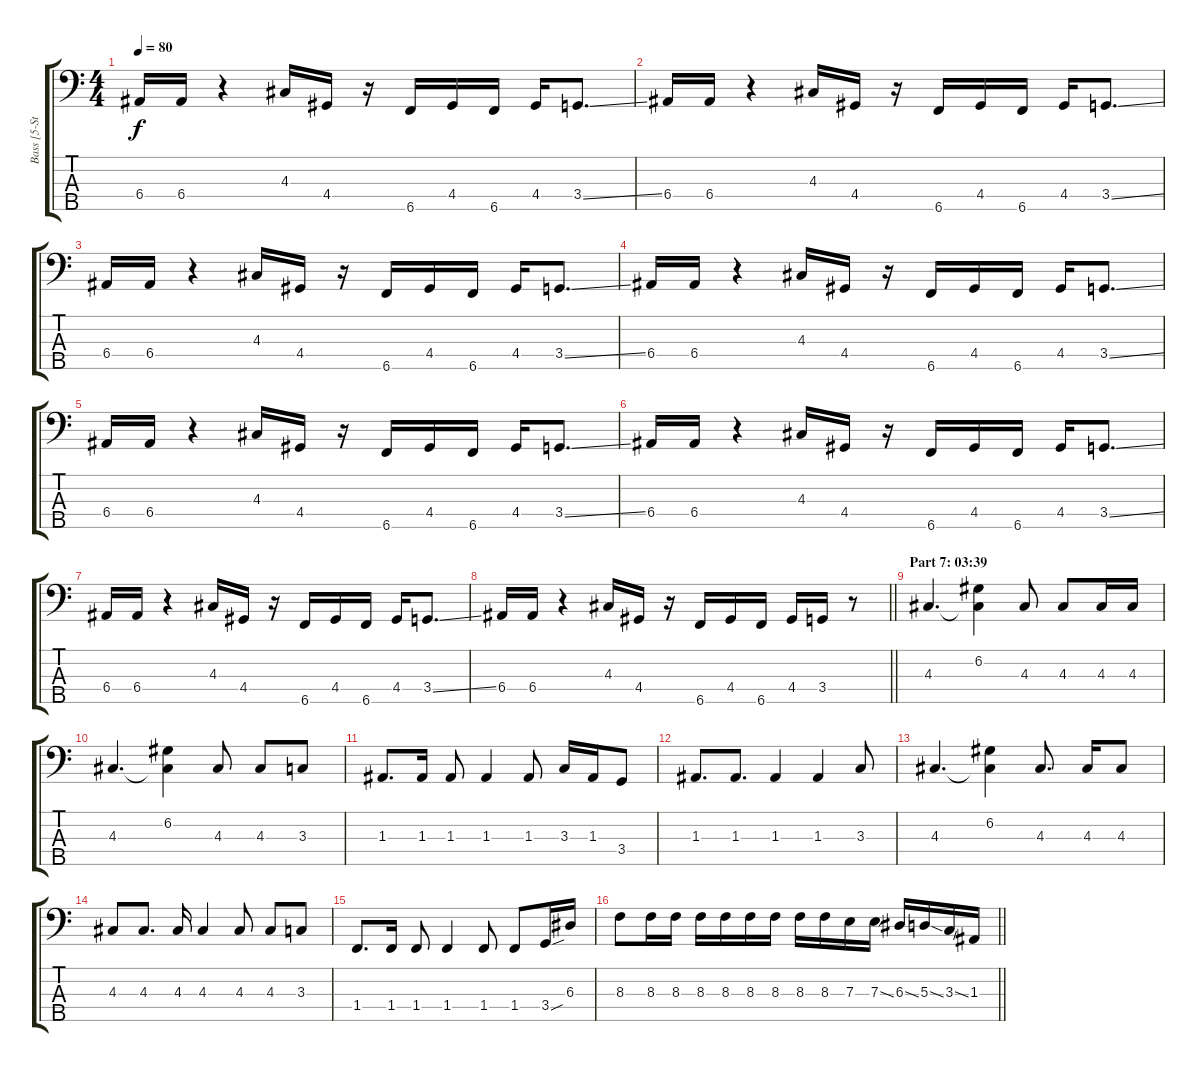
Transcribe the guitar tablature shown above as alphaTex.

\track ("Bass [5-String]" "Bass [5-St") {instrument electricbasspick}
\staff {score tabs}
\tuning (G2 D2 A1 E1 B0) {hide}
\ts (4 4)
\tempo 80
\clef f4
\ks c
6.4.16{dy f} 6.4.16 r.4 4.3.16 4.4.16 r.16 6.5.16 4.4.16 6.5.16 4.4.16 3.4{ss}.8{d} |
6.4.16 6.4.16 r.4 4.3.16 4.4.16 r.16 6.5.16 4.4.16 6.5.16 4.4.16 3.4{ss}.8{d} |
6.4.16 6.4.16 r.4 4.3.16 4.4.16 r.16 6.5.16 4.4.16 6.5.16 4.4.16 3.4{ss}.8{d} |
6.4.16 6.4.16 r.4 4.3.16 4.4.16 r.16 6.5.16 4.4.16 6.5.16 4.4.16 3.4{ss}.8{d} |
6.4.16 6.4.16 r.4 4.3.16 4.4.16 r.16 6.5.16 4.4.16 6.5.16 4.4.16 3.4{ss}.8{d} |
6.4.16 6.4.16 r.4 4.3.16 4.4.16 r.16 6.5.16 4.4.16 6.5.16 4.4.16 3.4{ss}.8{d} |
6.4.16 6.4.16 r.4 4.3.16 4.4.16 r.16 6.5.16 4.4.16 6.5.16 4.4.16 3.4{ss}.8{d} |
\barLineRight lightlight
6.4.16 6.4.16 r.4 4.3.16 4.4.16 r.16 6.5.16 4.4.16 6.5.16 4.4.16 3.4.16 r.8 |
\section ("" "Part 7: 03:39")
4.3.4{d} (6.2 4.3{t}).4 4.3.8 4.3.8 4.3.16 4.3.16 |
4.3.4{d} (6.2 4.3{t}).4 4.3.8 4.3.8 3.3.8 |
1.3.8{d} 1.3.16 1.3.8 1.3.4 1.3.8 3.3.16 1.3.16 3.4.8 |
1.3.8{d} 1.3.8{d} 1.3.4 1.3.4 3.3.8 |
4.3.4{d} (6.2 4.3{t}).4 4.3.8{d} 4.3.16 4.3.8 |
4.3.8 4.3.8{d} 4.3.16 4.3.4 4.3.8 4.3.8 3.3.8 |
1.4.8{d} 1.4.16 1.4.8 1.4.4 1.4.8 1.4.8 3.4{sou}.16 6.3.16 |
\barLineRight lightlight
8.3.8 8.3.16 8.3.16 8.3.16 8.3.16 8.3.16 8.3.16 8.3.16 8.3.16 7.3.16 7.3{ss}.16 6.3{ss}.16 5.3{ss}.16 3.3{ss}.16 1.3.16
